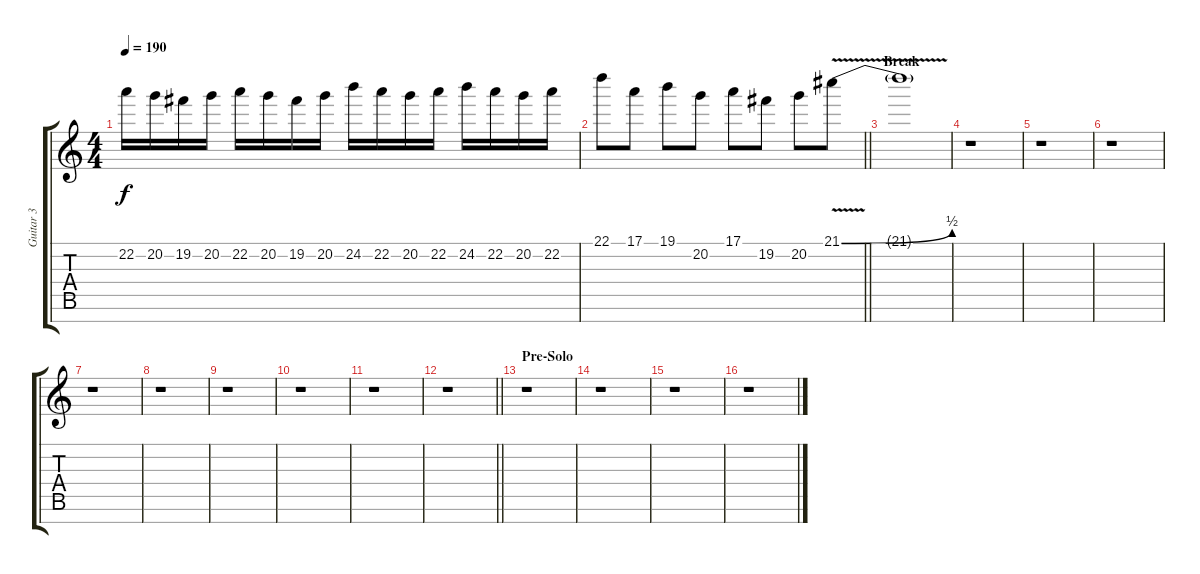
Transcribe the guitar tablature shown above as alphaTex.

\track ("Guitar 3" "Guitar 3") {instrument distortionguitar}
\staff {score tabs}
\tuning (E4 B3 G3 D3 A2 E2 B1) {hide}
\ts (4 4)
\tempo 190
\clef g2
\ks c
22.2.16{dy f} 20.2.16 19.2.16 20.2.16 22.2.16 20.2.16 19.2.16 20.2.16 24.2.16 22.2.16 20.2.16 22.2.16 24.2.16 22.2.16 20.2.16 22.2.16 |
\barLineRight lightlight
22.1.8 17.1.8 19.1.8 20.2.8 17.1.8 19.2.8 20.2.8 21.1{be (bend 0 0 60 2) v}.8 |
\section ("" "Break")
21.1{t}.1 |
r.1 |
r.1 |
r.1 |
r.1 |
r.1 |
r.1 |
r.1 |
r.1 |
\barLineRight lightlight
r.1 |
\section ("" "Pre-Solo")
r.1 |
r.1 |
r.1 |
r.1
